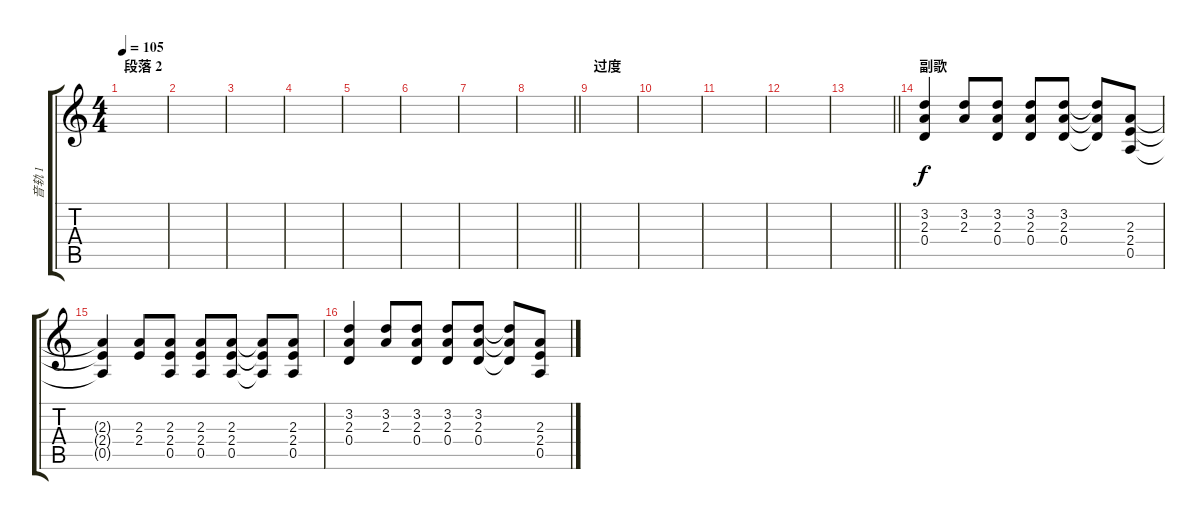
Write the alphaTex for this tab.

\track ("音轨 1" "音轨 1") {instrument acousticguitarsteel}
\staff {score tabs}
\tuning (E4 B3 G3 D3 A2 E2) {hide}
\ts (4 4)
\section ("" "段落 2")
\tempo 105
\clef g2
\ks c
|
|
|
|
|
|
|
\barLineRight lightlight
|
\section ("" "过度")
|
|
|
|
\barLineRight lightlight
|
\section ("" "副歌")
(3.2 2.3 0.4).4 (3.2 2.3).8 (3.2 2.3 0.4).8 (3.2 2.3 0.4).8 (3.2 2.3 0.4).8 (3.2{t} 2.3{t} 0.4{t}).8 (2.3 2.4 0.5).8 |
(2.3{t} 2.4{t} 0.5{t}).4 (2.3 2.4).8 (2.3 2.4 0.5).8 (2.3 2.4 0.5).8 (2.3 2.4 0.5).8 (2.3{t} 2.4{t} 0.5{t}).8 (2.3 2.4 0.5).8 |
(3.2 2.3 0.4).4 (3.2 2.3).8 (3.2 2.3 0.4).8 (3.2 2.3 0.4).8 (3.2 2.3 0.4).8 (3.2{t} 2.3{t} 0.4{t}).8 (2.3 2.4 0.5).8
